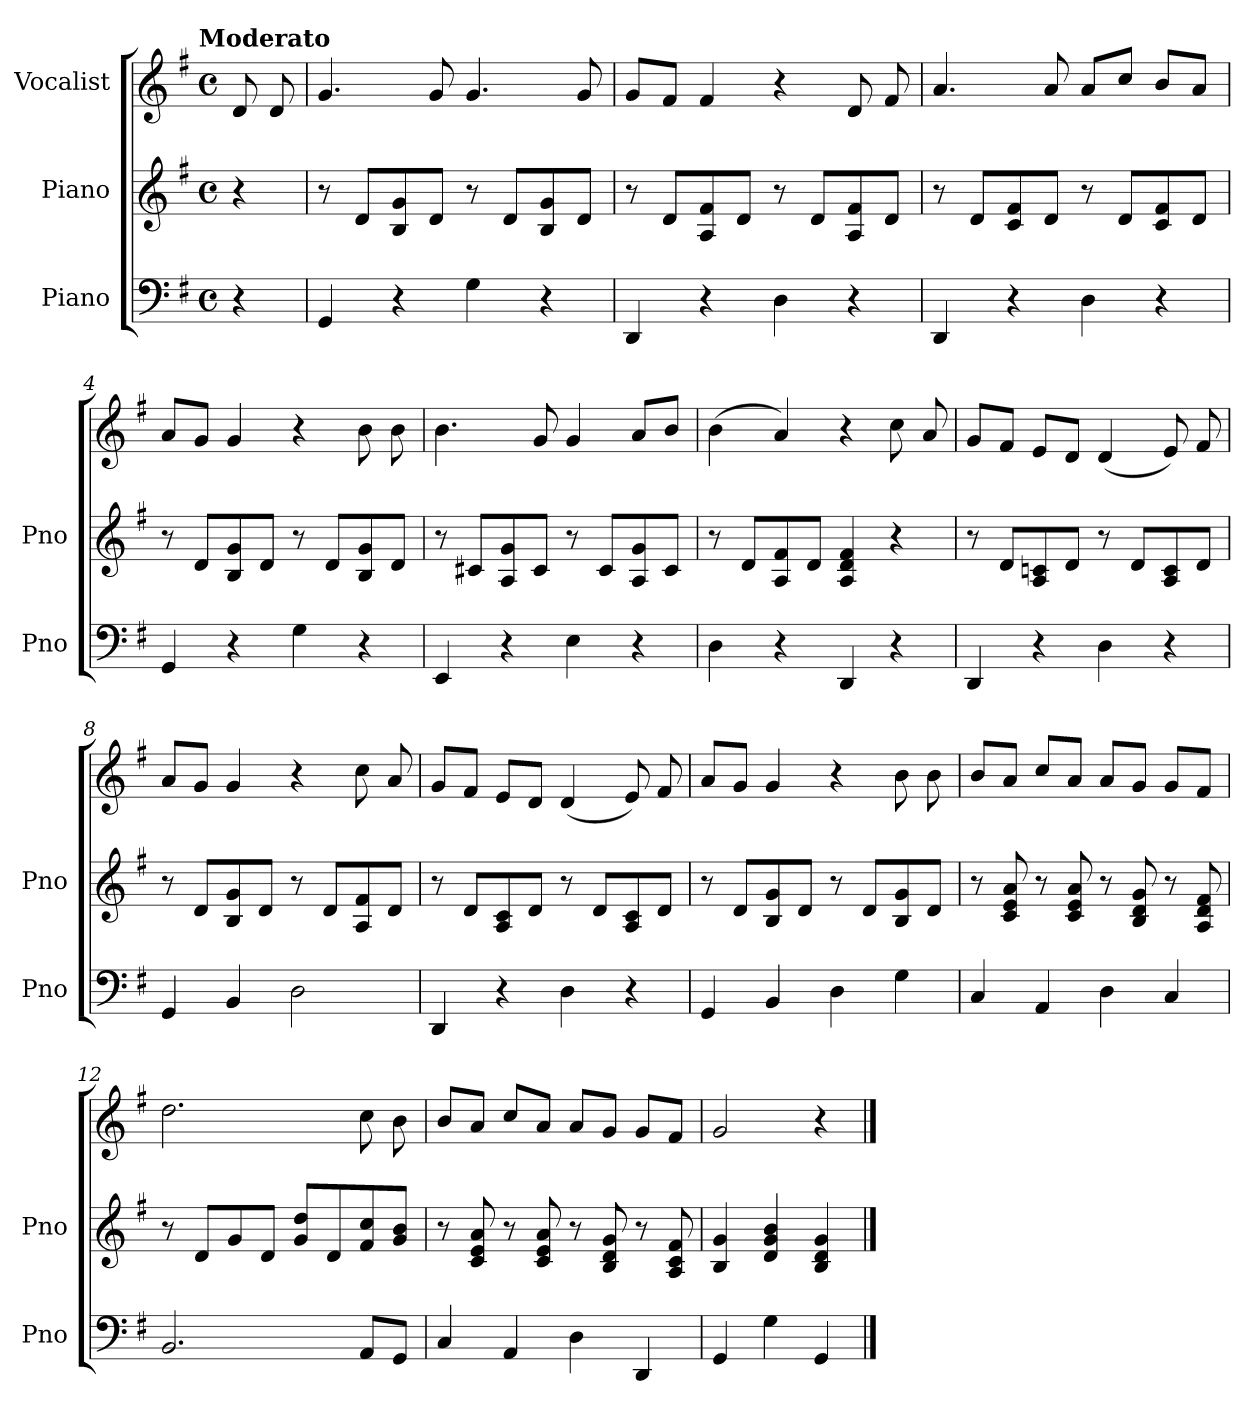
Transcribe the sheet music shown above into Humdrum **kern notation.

**kern	**kern	**kern
*part3	*part2	*part1
*staff3	*staff2	*staff1
*I"Piano	*I"Piano	*I"Vocalist
*I'Pno	*I'Pno	*
*clefF4	*clefG2	*clefG2
*k[f#]	*k[f#]	*k[f#]
*G:	*G:	*G:
!!LO:TX:omd:t=Moderato
*M4/4	*M4/4	*M4/4
*met(c)	*met(c)	*met(c)
*MM104	*MM104	*MM104
=	=	=
4r	4r	8d
.	.	8d
=1	=1	=1
4GG	8r	4.g
.	8dL	.
4r	8B 8g	.
.	8dJ	8g
4G	8r	4.g
.	8dL	.
4r	8B 8g	.
.	8dJ	8g
=2	=2	=2
4DD	8r	8gL
.	8dL	8f#J
4r	8A 8f#	4f#
.	8dJ	.
4D	8r	4r
.	8dL	.
4r	8A 8f#	8d
.	8dJ	8f#
=3	=3	=3
4DD	8r	4.a
.	8dL	.
4r	8c 8f#	.
.	8dJ	8a
4D	8r	8a/L
.	8dL	8cc/J
4r	8c 8f#	8bL
.	8dJ	8aJ
=4	=4	=4
4GG	8r	8aL
.	8dL	8gJ
4r	8B 8g	4g
.	8dJ	.
4G	8r	4r
.	8dL	.
4r	8B 8g	8b
.	8dJ	8b
=5	=5	=5
4EE	8r	4.b
.	8c#XL	.
4r	8A 8g	.
.	8c#J	8g
4E	8r	4g
.	8c#L	.
4r	8A 8g	8aL
.	8c#J	8bJ
=6	=6	=6
4D	8r	(4b
.	8dL	.
4r	8A 8f#	4a)
.	8dJ	.
4DD	4A 4d 4f#	4r
4r	4r	8cc
.	.	8a
=7	=7	=7
4DD	8r	8gL
.	8dL	8f#J
4r	8A 8cn	8eL
.	8dJ	8dJ
4D	8r	(4d
.	8dL	.
4r	8A 8c	8e)
.	8dJ	8f#
=8	=8	=8
4GG	8r	8aL
.	8dL	8gJ
4BB	8B 8g	4g
.	8dJ	.
2D	8r	4r
.	8dL	.
.	8A 8f#	8cc
.	8dJ	8a
=9	=9	=9
4DD	8r	8gL
.	8dL	8f#J
4r	8A 8c	8eL
.	8dJ	8dJ
4D	8r	(4d
.	8dL	.
4r	8A 8c	8e)
.	8dJ	8f#
=10	=10	=10
4GG	8r	8aL
.	8dL	8gJ
4BB	8B 8g	4g
.	8dJ	.
4D	8r	4r
.	8dL	.
4G	8B 8g	8b
.	8dJ	8b
=11	=11	=11
4C	8r	8bL
.	8c 8e 8a	8aJ
4AA	8r	8cc/L
.	8c 8e 8a	8a/J
4D	8r	8aL
.	8B 8d 8g	8gJ
4C	8r	8gL
.	8A 8d 8f#	8f#J
=12	=12	=12
2.BB	8r	2.dd
.	8dL	.
.	8g	.
.	8dJ	.
.	8g 8ddL	.
.	8d	.
8AAL	8f# 8cc	8cc
8GGJ	8g 8bJ	8b
=13	=13	=13
4C	8r	8bL
.	8c 8e 8a	8aJ
4AA	8r	8cc/L
.	8c 8e 8a	8a/J
4D	8r	8aL
.	8B 8d 8g	8gJ
4DD	8r	8gL
.	8A 8c 8f#	8f#J
=14	=14	=14
4GG	4B 4g	2g
4G	4d 4g 4b	.
4GG	4B 4d 4g	4r
==	==	==
*-	*-	*-
